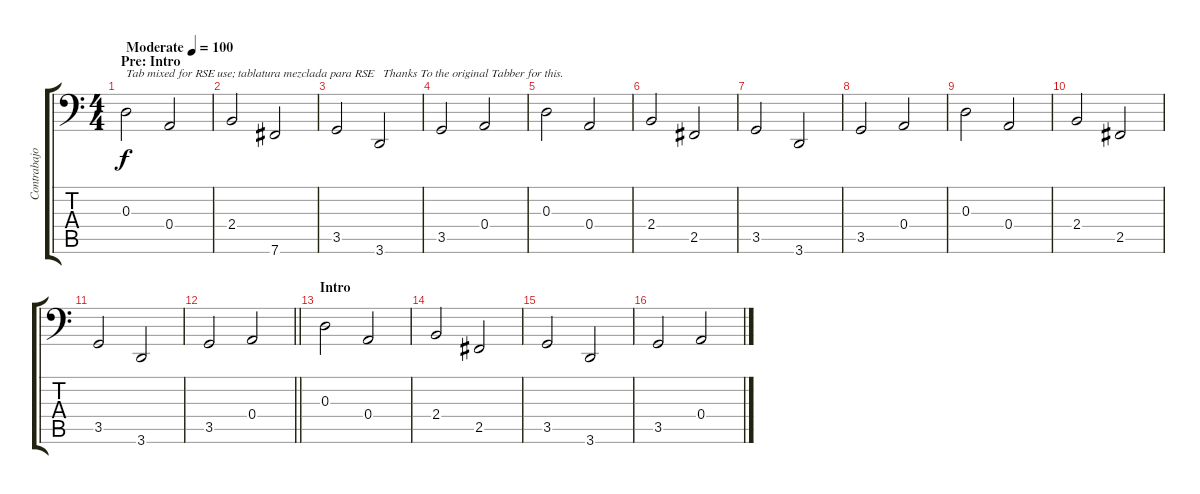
\track ("Contrabajo" "Contrabajo") {instrument contrabass}
\staff {score tabs}
\tuning (C3 G2 D2 A1 E1 B0) {hide}
\ts (4 4)
\section ("" "Pre: Intro")
\tempo (100 "Moderate")
\clef f4
\ks c
0.3.2{txt "Tab mixed for RSE use; tablatura mezclada para RSE" dy f instrument contrabass} 0.4.2 |
2.4.2 7.6.2 |
3.5.2 3.6.2{txt " Thanks To the original Tabber for this."} |
3.5.2 0.4.2 |
0.3.2 0.4.2 |
2.4.2 2.5.2 |
3.5.2 3.6.2 |
3.5.2 0.4.2 |
0.3.2 0.4.2 |
2.4.2 2.5.2 |
3.5.2 3.6.2 |
\barLineRight lightlight
3.5.2 0.4.2 |
\section ("" "Intro")
0.3.2 0.4.2 |
2.4.2 2.5.2 |
3.5.2 3.6.2 |
3.5.2 0.4.2
